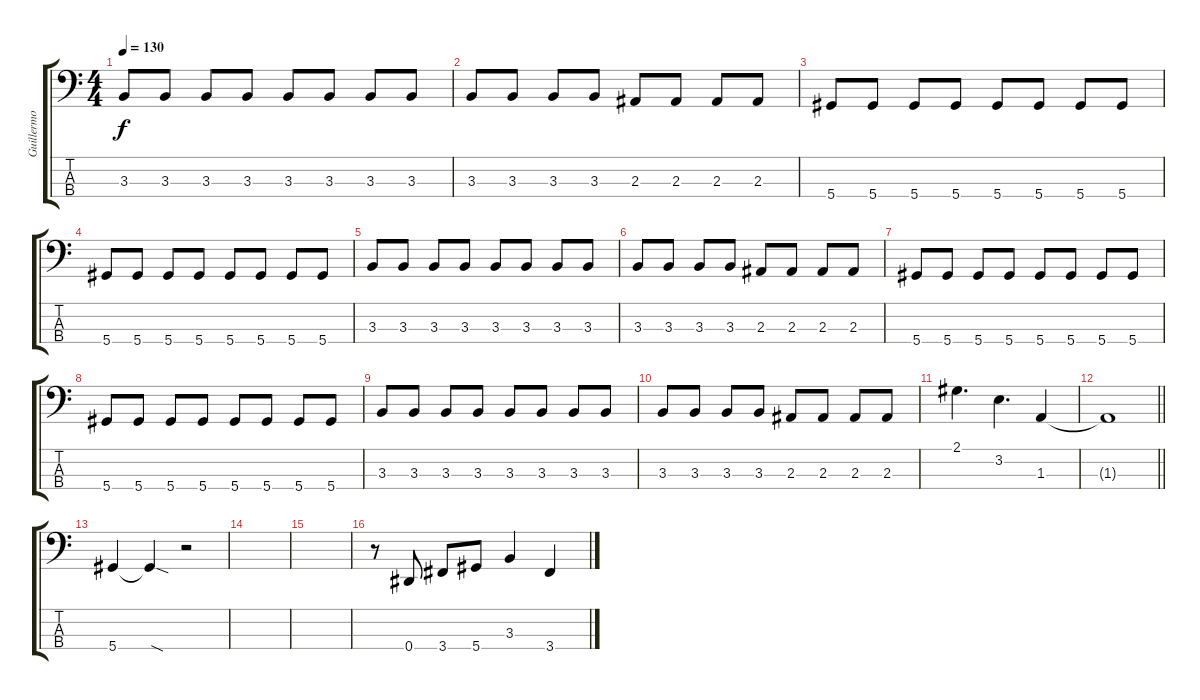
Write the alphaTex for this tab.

\track ("Guillermo Sanchez" "Guillermo ") {instrument electricbassfinger}
\staff {score tabs}
\tuning (Gb2 Db2 Ab1 Eb1) {hide}
\ts (4 4)
\tempo 130
\clef f4
\ks c
3.3.8{dy f} 3.3.8 3.3.8 3.3.8 3.3.8 3.3.8 3.3.8 3.3.8 |
3.3.8 3.3.8 3.3.8 3.3.8 2.3.8 2.3.8 2.3.8 2.3.8 |
5.4.8 5.4.8 5.4.8 5.4.8 5.4.8 5.4.8 5.4.8 5.4.8 |
5.4.8 5.4.8 5.4.8 5.4.8 5.4.8 5.4.8 5.4.8 5.4.8 |
3.3.8 3.3.8 3.3.8 3.3.8 3.3.8 3.3.8 3.3.8 3.3.8 |
3.3.8 3.3.8 3.3.8 3.3.8 2.3.8 2.3.8 2.3.8 2.3.8 |
5.4.8 5.4.8 5.4.8 5.4.8 5.4.8 5.4.8 5.4.8 5.4.8 |
5.4.8 5.4.8 5.4.8 5.4.8 5.4.8 5.4.8 5.4.8 5.4.8 |
3.3.8 3.3.8 3.3.8 3.3.8 3.3.8 3.3.8 3.3.8 3.3.8 |
3.3.8 3.3.8 3.3.8 3.3.8 2.3.8 2.3.8 2.3.8 2.3.8 |
2.1.4{d} 3.2.4{d} 1.3.4 |
\barLineRight lightlight
1.3{t}.1 |
5.4.4 5.4{sod t}.4 r.2 |
|
|
r.8 0.4.8 3.4.8 5.4.8 3.3.4 3.4.4
